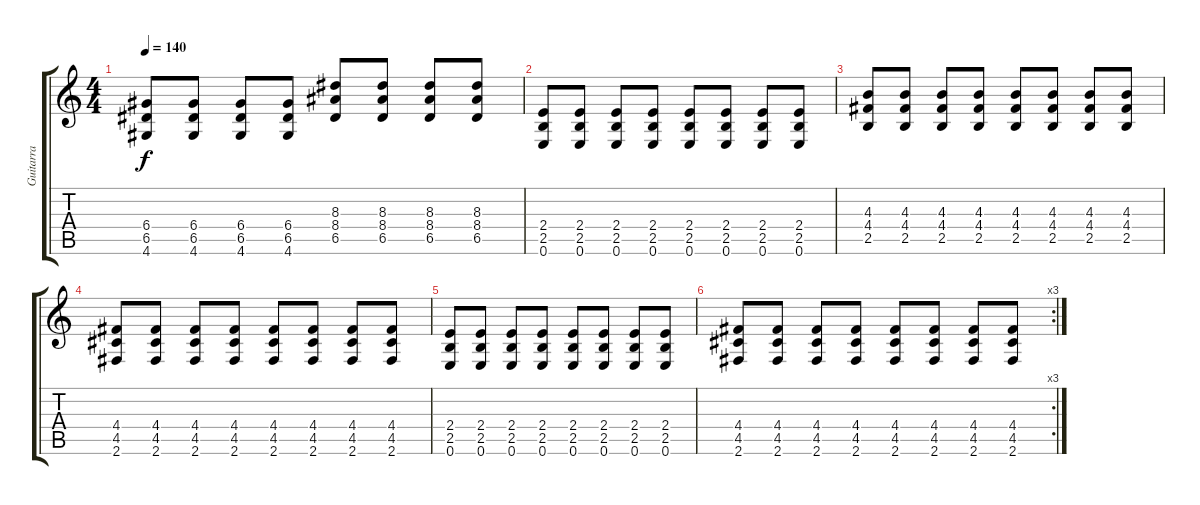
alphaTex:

\track ("Guitarra" "Guitarra") {instrument overdrivenguitar}
\staff {score tabs}
\tuning (E4 B3 G3 D3 A2 E2) {hide}
\ts (4 4)
\tempo 140
\clef g2
\ks c
(6.4 6.5 4.6).8{dy f} (6.4 6.5 4.6).8 (6.4 6.5 4.6).8 (6.4 6.5 4.6).8 (8.3 8.4 6.5).8 (8.3 8.4 6.5).8 (8.3 8.4 6.5).8 (8.3 8.4 6.5).8 |
(2.4 2.5 0.6).8 (2.4 2.5 0.6).8 (2.4 2.5 0.6).8 (2.4 2.5 0.6).8 (2.4 2.5 0.6).8 (2.4 2.5 0.6).8 (2.4 2.5 0.6).8 (2.4 2.5 0.6).8 |
(4.3 4.4 2.5).8 (4.3 4.4 2.5).8 (4.3 4.4 2.5).8 (4.3 4.4 2.5).8 (4.3 4.4 2.5).8 (4.3 4.4 2.5).8 (4.3 4.4 2.5).8 (4.3 4.4 2.5).8 |
(4.4 4.5 2.6).8 (4.4 4.5 2.6).8 (4.4 4.5 2.6).8 (4.4 4.5 2.6).8 (4.4 4.5 2.6).8 (4.4 4.5 2.6).8 (4.4 4.5 2.6).8 (4.4 4.5 2.6).8 |
(2.4 2.5 0.6).8 (2.4 2.5 0.6).8 (2.4 2.5 0.6).8 (2.4 2.5 0.6).8 (2.4 2.5 0.6).8 (2.4 2.5 0.6).8 (2.4 2.5 0.6).8 (2.4 2.5 0.6).8 |
\rc 3
(4.4 4.5 2.6).8 (4.4 4.5 2.6).8 (4.4 4.5 2.6).8 (4.4 4.5 2.6).8 (4.4 4.5 2.6).8 (4.4 4.5 2.6).8 (4.4 4.5 2.6).8 (4.4 4.5 2.6).8
